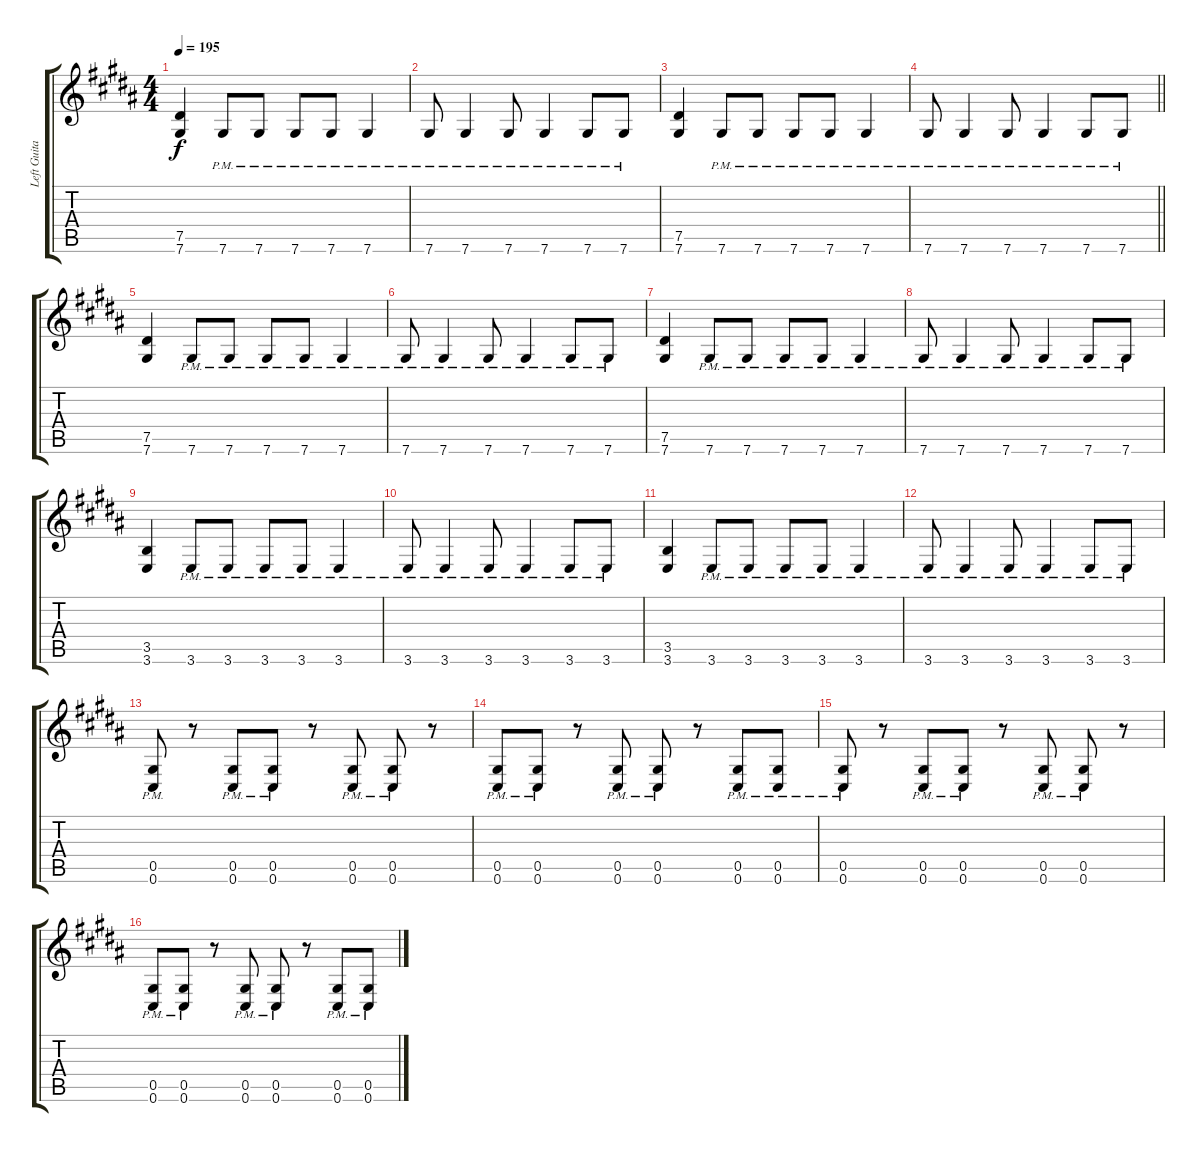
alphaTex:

\track ("Left Guitar" "Left Guita") {instrument distortionguitar}
\staff {score tabs}
\tuning (Eb4 Bb3 Gb3 Db3 Ab2 Db2) {hide}
\ts (4 4)
\tempo 195
\clef g2
\ks b
(7.5 7.6).4{dy f} 7.6{pm}.8 7.6{pm}.8 7.6{pm}.8 7.6{pm}.8 7.6{pm}.4 |
7.6{pm}.8 7.6{pm}.4 7.6{pm}.8 7.6{pm}.4 7.6{pm}.8 7.6{pm}.8 |
(7.5 7.6).4 7.6{pm}.8 7.6{pm}.8 7.6{pm}.8 7.6{pm}.8 7.6{pm}.4 |
\barLineRight lightlight
7.6{pm}.8 7.6{pm}.4 7.6{pm}.8 7.6{pm}.4 7.6{pm}.8 7.6{pm}.8 |
(7.5 7.6).4 7.6{pm}.8 7.6{pm}.8 7.6{pm}.8 7.6{pm}.8 7.6{pm}.4 |
7.6{pm}.8 7.6{pm}.4 7.6{pm}.8 7.6{pm}.4 7.6{pm}.8 7.6{pm}.8 |
(7.5 7.6).4 7.6{pm}.8 7.6{pm}.8 7.6{pm}.8 7.6{pm}.8 7.6{pm}.4 |
7.6{pm}.8 7.6{pm}.4 7.6{pm}.8 7.6{pm}.4 7.6{pm}.8 7.6{pm}.8 |
(3.5 3.6).4 3.6{pm}.8 3.6{pm}.8 3.6{pm}.8 3.6{pm}.8 3.6{pm}.4 |
3.6{pm}.8 3.6{pm}.4 3.6{pm}.8 3.6{pm}.4 3.6{pm}.8 3.6{pm}.8 |
(3.5 3.6).4 3.6{pm}.8 3.6{pm}.8 3.6{pm}.8 3.6{pm}.8 3.6{pm}.4 |
3.6{pm}.8 3.6{pm}.4 3.6{pm}.8 3.6{pm}.4 3.6{pm}.8 3.6{pm}.8 |
(0.5{pm} 0.6{pm}).8 r.8 (0.5{pm} 0.6{pm}).8 (0.5{pm} 0.6{pm}).8 r.8 (0.5{pm} 0.6{pm}).8 (0.5{pm} 0.6{pm}).8 r.8 |
(0.5{pm} 0.6{pm}).8 (0.5{pm} 0.6{pm}).8 r.8 (0.5{pm} 0.6{pm}).8 (0.5{pm} 0.6{pm}).8 r.8 (0.5{pm} 0.6{pm}).8 (0.5{pm} 0.6{pm}).8 |
(0.5{pm} 0.6{pm}).8 r.8 (0.5{pm} 0.6{pm}).8 (0.5{pm} 0.6{pm}).8 r.8 (0.5{pm} 0.6{pm}).8 (0.5{pm} 0.6{pm}).8 r.8 |
(0.5{pm} 0.6{pm}).8 (0.5{pm} 0.6{pm}).8 r.8 (0.5{pm} 0.6{pm}).8 (0.5{pm} 0.6{pm}).8 r.8 (0.5{pm} 0.6{pm}).8 (0.5{pm} 0.6{pm}).8
